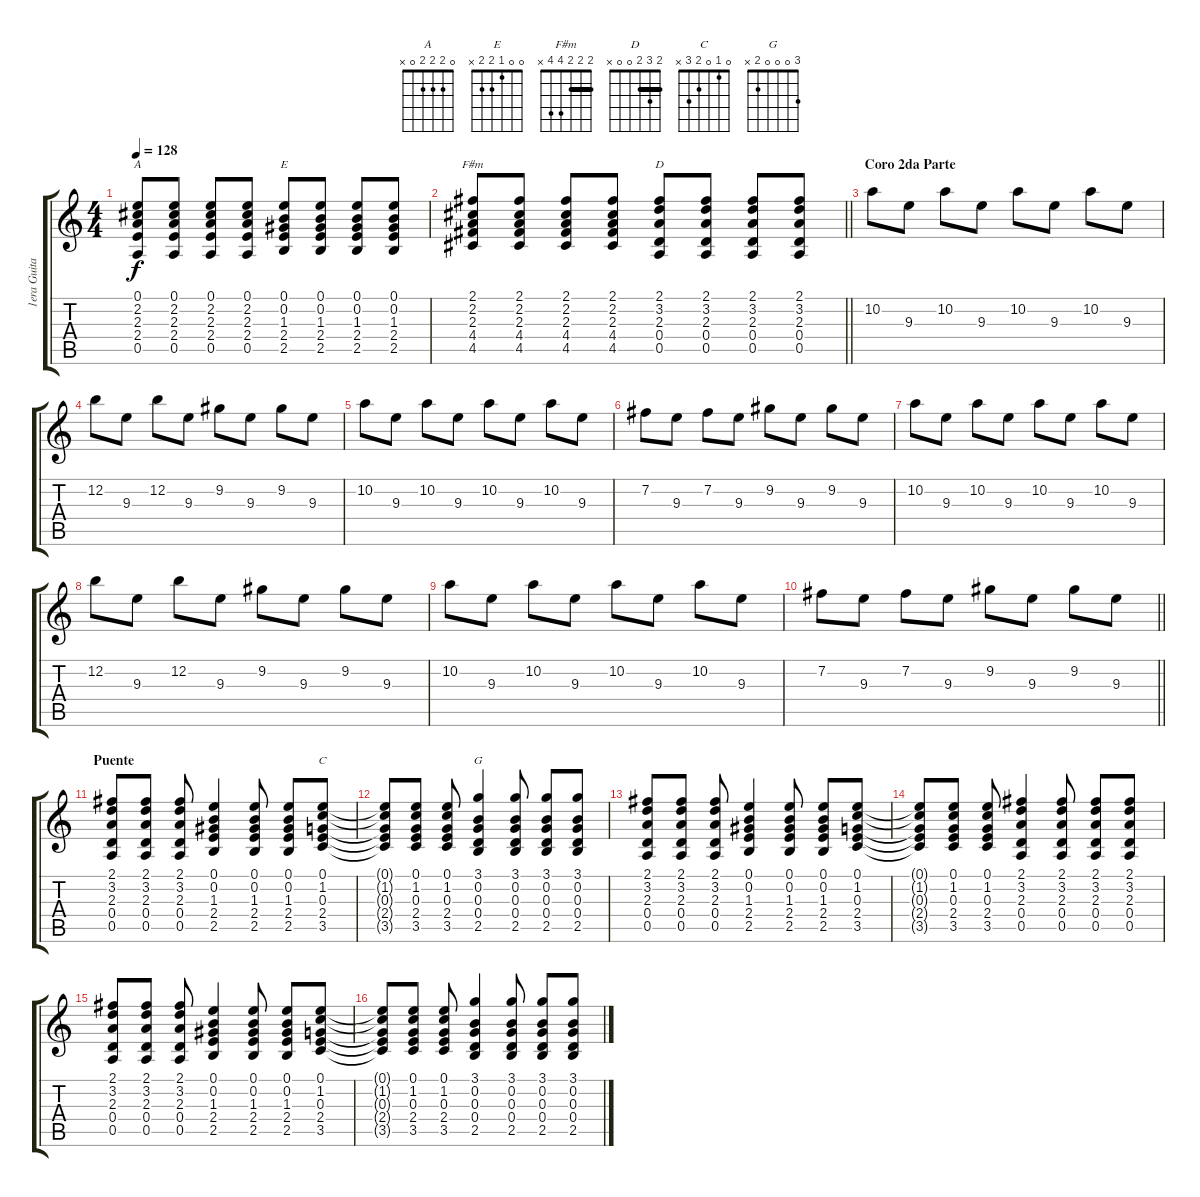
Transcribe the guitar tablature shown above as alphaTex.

\track ("1era Guitarra" "1era Guita") {instrument distortionguitar}
\staff {score tabs}
\tuning (E4 B3 G3 D3 A2 E2) {hide}
\chord ("A" 0 2 2 2 0 x)
\chord ("E" 0 0 1 2 2 x)
\chord ("F#m" 2 2 2 4 4 x) {barre 2}
\chord ("D" 2 3 2 0 0 x) {barre 2}
\chord ("C" 0 1 0 2 3 x)
\chord ("G" 3 0 0 0 2 x)
\ts (4 4)
\tempo 128
\clef g2
\ks c
(0.1 2.2 2.3 2.4 0.5).8{ch "A" dy f} (0.1 2.2 2.3 2.4 0.5).8 (0.1 2.2 2.3 2.4 0.5).8 (0.1 2.2 2.3 2.4 0.5).8 (0.1 0.2 1.3 2.4 2.5).8{ch "E"} (0.1 0.2 1.3 2.4 2.5).8 (0.1 0.2 1.3 2.4 2.5).8 (0.1 0.2 1.3 2.4 2.5).8 |
\barLineRight lightlight
(2.1 2.2 2.3 4.4 4.5).8{ch "F#m"} (2.1 2.2 2.3 4.4 4.5).8 (2.1 2.2 2.3 4.4 4.5).8 (2.1 2.2 2.3 4.4 4.5).8 (2.1 3.2 2.3 0.4 0.5).8{ch "D"} (2.1 3.2 2.3 0.4 0.5).8 (2.1 3.2 2.3 0.4 0.5).8 (2.1 3.2 2.3 0.4 0.5).8 |
\section ("" "Coro 2da Parte")
10.2.8{volume 10} 9.3.8 10.2.8 9.3.8 10.2.8 9.3.8 10.2.8 9.3.8 |
12.2.8 9.3.8 12.2.8 9.3.8 9.2.8 9.3.8 9.2.8 9.3.8 |
10.2.8 9.3.8 10.2.8 9.3.8 10.2.8 9.3.8 10.2.8 9.3.8 |
7.2.8 9.3.8 7.2.8 9.3.8 9.2.8 9.3.8 9.2.8 9.3.8 |
10.2.8 9.3.8 10.2.8 9.3.8 10.2.8 9.3.8 10.2.8 9.3.8 |
12.2.8 9.3.8 12.2.8 9.3.8 9.2.8 9.3.8 9.2.8 9.3.8 |
10.2.8 9.3.8 10.2.8 9.3.8 10.2.8 9.3.8 10.2.8 9.3.8 |
\barLineRight lightlight
7.2.8 9.3.8 7.2.8 9.3.8 9.2.8 9.3.8 9.2.8 9.3.8 |
\section ("" "Puente")
(2.1 3.2 2.3 0.4 0.5).8{volume 13} (2.1 3.2 2.3 0.4 0.5).8 (2.1 3.2 2.3 0.4 0.5).8 (0.1 0.2 1.3 2.4 2.5).4 (0.1 0.2 1.3 2.4 2.5).8 (0.1 0.2 1.3 2.4 2.5).8 (0.1 1.2 0.3 2.4 3.5).8{ch "C"} |
(0.1{t} 1.2{t} 0.3{t} 2.4{t} 3.5{t}).8 (0.1 1.2 0.3 2.4 3.5).8 (0.1 1.2 0.3 2.4 3.5).8 (3.1 0.2 0.3 0.4 2.5).4{ch "G"} (3.1 0.2 0.3 0.4 2.5).8 (3.1 0.2 0.3 0.4 2.5).8 (3.1 0.2 0.3 0.4 2.5).8 |
(2.1 3.2 2.3 0.4 0.5).8 (2.1 3.2 2.3 0.4 0.5).8 (2.1 3.2 2.3 0.4 0.5).8 (0.1 0.2 1.3 2.4 2.5).4 (0.1 0.2 1.3 2.4 2.5).8 (0.1 0.2 1.3 2.4 2.5).8 (0.1 1.2 0.3 2.4 3.5).8 |
(0.1{t} 1.2{t} 0.3{t} 2.4{t} 3.5{t}).8 (0.1 1.2 0.3 2.4 3.5).8 (0.1 1.2 0.3 2.4 3.5).8 (2.1 3.2 2.3 0.4 0.5).4 (2.1 3.2 2.3 0.4 0.5).8 (2.1 3.2 2.3 0.4 0.5).8 (2.1 3.2 2.3 0.4 0.5).8 |
(2.1 3.2 2.3 0.4 0.5).8 (2.1 3.2 2.3 0.4 0.5).8 (2.1 3.2 2.3 0.4 0.5).8 (0.1 0.2 1.3 2.4 2.5).4 (0.1 0.2 1.3 2.4 2.5).8 (0.1 0.2 1.3 2.4 2.5).8 (0.1 1.2 0.3 2.4 3.5).8 |
(0.1{t} 1.2{t} 0.3{t} 2.4{t} 3.5{t}).8 (0.1 1.2 0.3 2.4 3.5).8 (0.1 1.2 0.3 2.4 3.5).8 (3.1 0.2 0.3 0.4 2.5).4 (3.1 0.2 0.3 0.4 2.5).8 (3.1 0.2 0.3 0.4 2.5).8 (3.1 0.2 0.3 0.4 2.5).8
